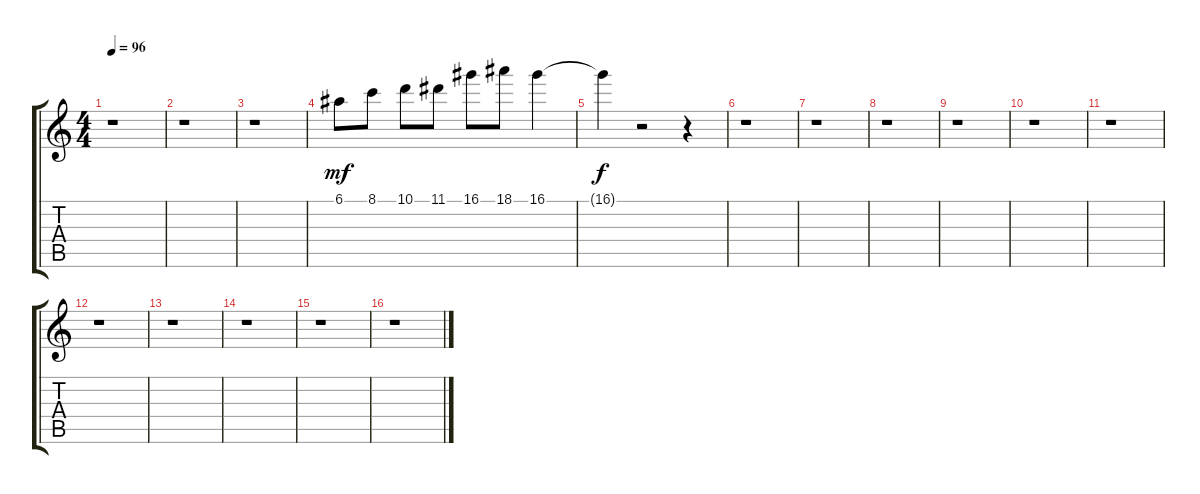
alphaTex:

\track "" {instrument overdrivenguitar}
\staff {score tabs}
\tuning (E4 B3 G3 D3 A2 E2) {hide}
\ts (4 4)
\tempo 96
\clef g2
\ks c
r.1{dy mf} |
r.1 |
r.1 |
6.1.8 8.1.8 10.1.8 11.1.8 16.1.8 18.1.8 16.1.4 |
16.1{t}.4{dy f} r.2 r.4 |
r.1 |
r.1 |
r.1 |
r.1 |
r.1 |
r.1 |
r.1 |
r.1 |
r.1 |
r.1 |
r.1
